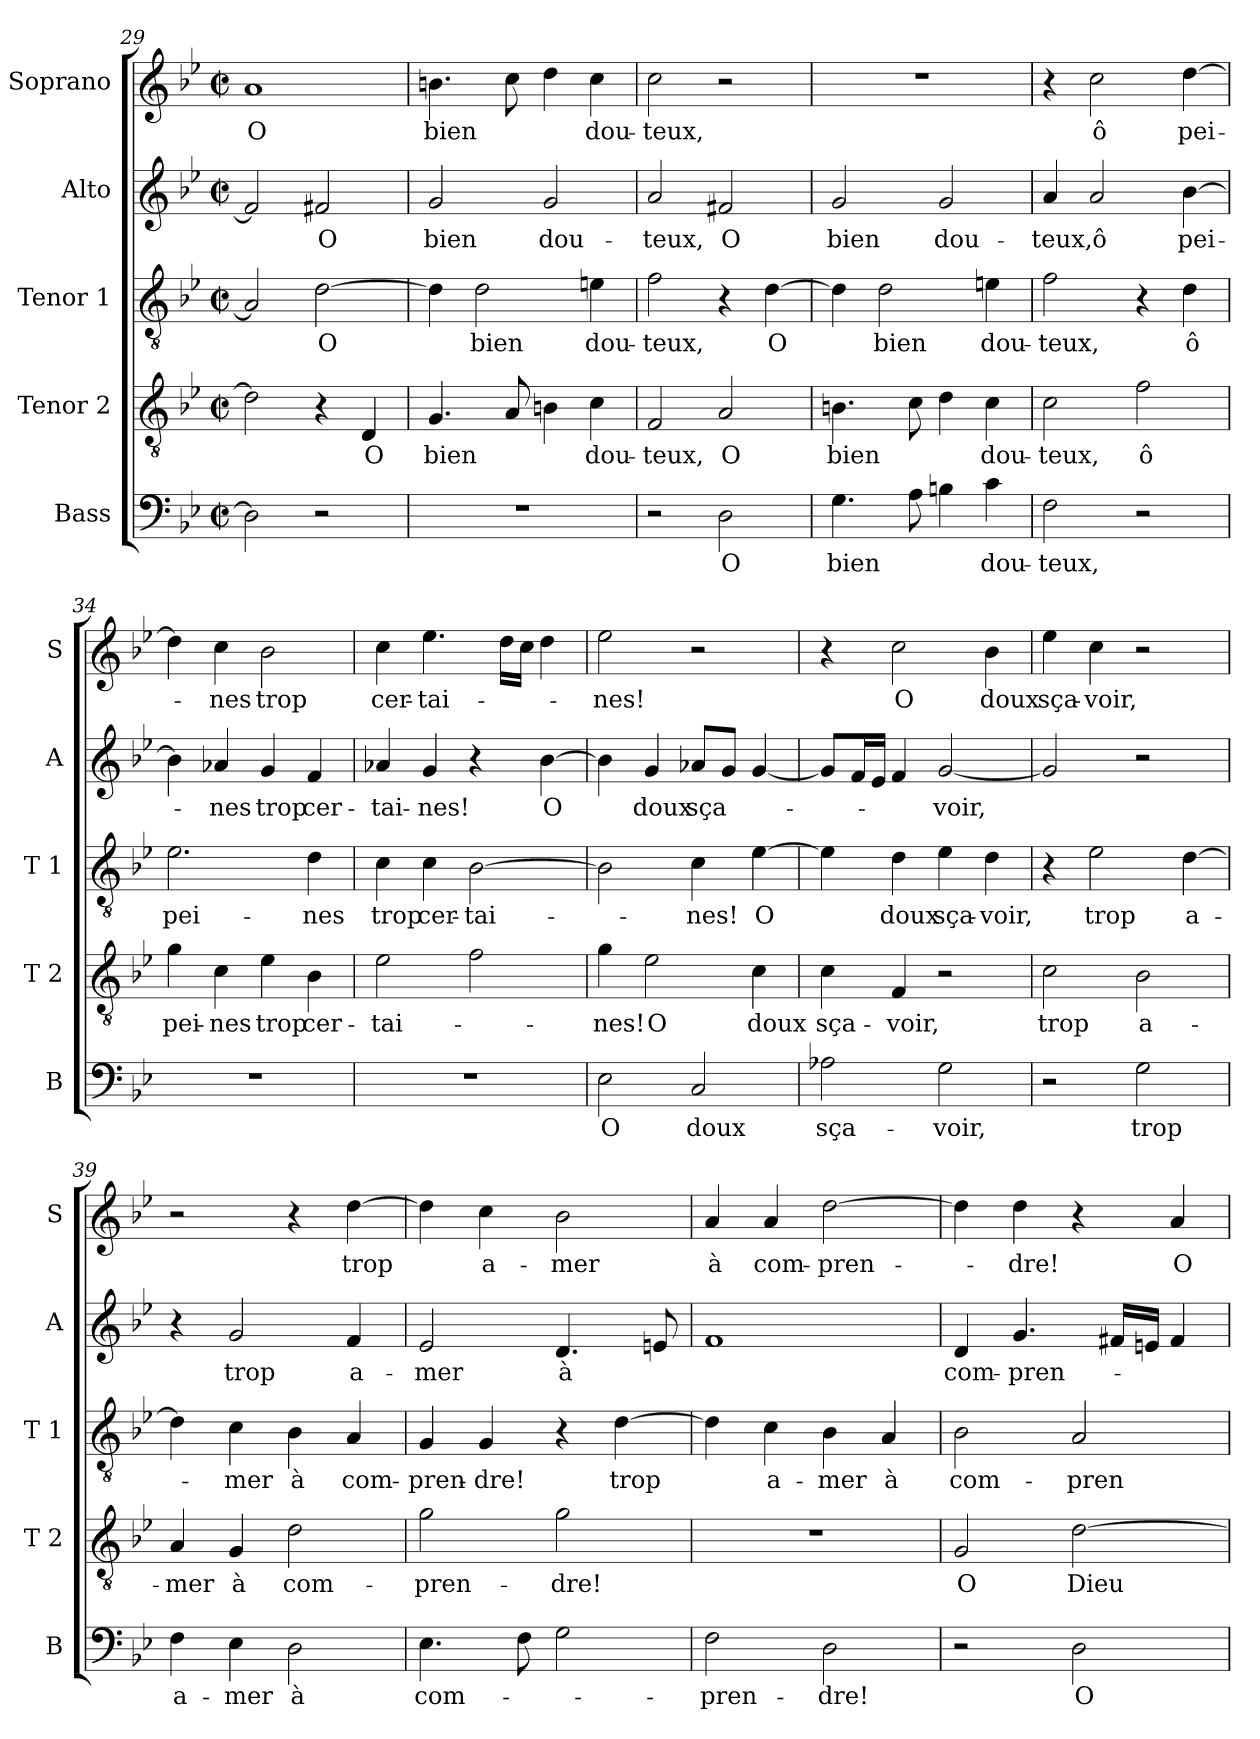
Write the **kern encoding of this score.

**kern	**text	**kern	**text	**kern	**text	**kern	**text	**kern	**text
*part5	*part5	*part4	*part4	*part3	*part3	*part2	*part2	*part1	*part1
*staff5	*staff5	*staff4	*staff4	*staff3	*staff3	*staff2	*staff2	*staff1	*staff1
*I"Bass	*	*I"Tenor 2	*	*I"Tenor 1	*	*I"Alto	*	*I"Soprano	*
*I'B	*	*I'T 2	*	*I'T 1	*	*I'A	*	*I'S	*
*clefF4	*	*clefGv2	*	*clefGv2	*	*clefG2	*	*clefG2	*
*k[b-e-]	*	*k[b-e-]	*	*k[b-e-]	*	*k[b-e-]	*	*k[b-e-]	*
*B-:	*	*B-:	*	*B-:	*	*B-:	*	*B-:	*
*M2/2	*	*M2/2	*	*M2/2	*	*M2/2	*	*M2/2	*
*met(c|)	*	*met(c|)	*	*met(c|)	*	*met(c|)	*	*met(c|)	*
=29	=29	=29	=29	=29	=29	=29	=29	=29	=29
!	!	!	!	!	!	!	!	!	!LO:LY:b
2D\]	.	2d\]	.	2A/]	.	2f#/]	.	1a	O
!	!	!	!	!	!LO:LY:b	!	!LO:LY:b	!	!
2r	.	4r	.	[2d\	O	2f#X/	O	.	.
!	!	!	!LO:LY:b	!	!	!	!	!	!
.	.	4D/	O	.	.	.	.	.	.
=30	=30	=30	=30	=30	=30	=30	=30	=30	=30
!	!	!	!LO:LY:b	!	!	!	!LO:LY:b	!	!LO:LY:b
1r	.	4.G/	bien	4d\]	.	2g/	bien	4.bn\	bien
!	!	!	!	!	!LO:LY:b	!	!	!	!
.	.	.	.	2d\	bien	.	.	.	.
.	.	8A/	.	.	.	.	.	8cc\	.
!	!	!	!	!	!	!	!LO:LY:b	!	!
.	.	4Bn\	.	.	.	2g/	dou-	4dd\	.
!	!	!	!LO:LY:b	!	!LO:LY:b	!	!	!	!LO:LY:b
.	.	4c\	dou-	4en\	dou-	.	.	4cc\	dou-
=31	=31	=31	=31	=31	=31	=31	=31	=31	=31
!	!	!	!LO:LY:b	!	!LO:LY:b	!	!LO:LY:b	!	!LO:LY:b
2r	.	2F/	-teux,	2f\	-teux,	2a/	-teux,	2cc\	-teux,
!	!LO:LY:b	!	!LO:LY:b	!	!	!	!LO:LY:b	!	!
2D\	O	2A/	O	4r	.	2f#X/	O	2r	.
!	!	!	!	!	!LO:LY:b	!	!	!	!
.	.	.	.	[4d\	O	.	.	.	.
!!LO:LB:g=z
=32	=32	=32	=32	=32	=32	=32	=32	=32	=32
!	!LO:LY:b	!	!LO:LY:b	!	!	!	!LO:LY:b	!	!
4.G\	bien	4.Bn\	bien	4d\]	.	2g/	bien	1r	.
!	!	!	!	!	!LO:LY:b	!	!	!	!
.	.	.	.	2d\	bien	.	.	.	.
8A\	.	8c\	.	.	.	.	.	.	.
!	!	!	!	!	!	!	!LO:LY:b	!	!
4Bn\	.	4d\	.	.	.	2g/	dou-	.	.
!	!LO:LY:b	!	!LO:LY:b	!	!LO:LY:b	!	!	!	!
4c\	dou-	4c\	dou-	4en\	dou-	.	.	.	.
=33	=33	=33	=33	=33	=33	=33	=33	=33	=33
!	!LO:LY:b	!	!LO:LY:b	!	!LO:LY:b	!	!LO:LY:b	!	!
2F\	-teux,	2c\	-teux,	2f\	-teux,	4a/	-teux,	4r	.
!	!	!	!	!	!	!	!LO:LY:b	!	!LO:LY:b
.	.	.	.	.	.	2a/	ô	2cc\	ô
!	!	!	!LO:LY:b	!	!	!	!	!	!
2r	.	2f\	ô	4r	.	.	.	.	.
!	!	!	!	!	!LO:LY:b	!	!LO:LY:b	!	!LO:LY:b
.	.	.	.	4d\	ô	[4b-\	pei-	[4dd\	pei-
=34	=34	=34	=34	=34	=34	=34	=34	=34	=34
!	!	!	!LO:LY:b	!	!LO:LY:b	!	!	!	!
1r	.	4g\	pei-	2.e-\	pei-	4b-\]	.	4dd\]	.
!	!	!	!LO:LY:b	!	!	!	!LO:LY:b	!	!LO:LY:b
.	.	4c\	-nes	.	.	4a-X/	-nes	4cc\	-nes
!	!	!	!LO:LY:b	!	!	!	!LO:LY:b	!	!LO:LY:b
.	.	4e-\	trop	.	.	4g/	trop	2b-\	trop
!	!	!	!LO:LY:b	!	!LO:LY:b	!	!LO:LY:b	!	!
.	.	4B-\	cer-	4d\	-nes	4f/	cer-	.	.
=35	=35	=35	=35	=35	=35	=35	=35	=35	=35
!	!	!	!LO:LY:b	!	!LO:LY:b	!	!LO:LY:b	!	!LO:LY:b
1r	.	2e-\	-tai-	4c\	trop	4a-X/	-tai-	4cc\	cer-
!	!	!	!	!	!LO:LY:b	!	!LO:LY:b	!	!LO:LY:b
.	.	.	.	4c\	cer-	4g/	-nes!	4.ee-\	-tai-
!	!	!	!	!	!LO:LY:b	!	!	!	!
.	.	2f\	.	[2B-\	-tai-	4r	.	.	.
.	.	.	.	.	.	.	.	16dd\LL	.
.	.	.	.	.	.	.	.	16cc\JJ	.
!	!	!	!	!	!	!	!LO:LY:b	!	!
.	.	.	.	.	.	[4b-\	O	4dd\	.
=36	=36	=36	=36	=36	=36	=36	=36	=36	=36
!	!LO:LY:b	!	!LO:LY:b	!	!	!	!	!	!LO:LY:b
2E-\	O	4g\	-nes!	2B-\]	.	4b-\]	.	2ee-\	-nes!
!	!	!	!LO:LY:b	!	!	!	!LO:LY:b	!	!
.	.	2e-\	O	.	.	4g/	doux	.	.
!	!LO:LY:b	!	!	!	!LO:LY:b	!	!LO:LY:b	!	!
2C/	doux	.	.	4c\	-nes!	8a-X/L	sça-	2r	.
.	.	.	.	.	.	8g/J	.	.	.
!	!	!	!LO:LY:b	!	!LO:LY:b	!	!	!	!
.	.	4c\	doux	[4e-\	O	[4g/	.	.	.
!!LO:LB:g=z
=37	=37	=37	=37	=37	=37	=37	=37	=37	=37
!	!LO:LY:b	!	!LO:LY:b	!	!	!	!	!	!
2A-X\	sça-	4c\	sça-	4e-\]	.	8g/L]	.	4r	.
.	.	.	.	.	.	16f/L	.	.	.
.	.	.	.	.	.	16e-/JJ	.	.	.
!	!	!	!LO:LY:b	!	!LO:LY:b	!	!	!	!LO:LY:b
.	.	4F/	-voir,	4d\	doux	4f/	.	2cc\	O
!	!LO:LY:b	!	!	!	!LO:LY:b	!	!LO:LY:b	!	!
2G\	-voir,	2r	.	4e-\	sça-	[2g/	-voir,	.	.
!	!	!	!	!	!LO:LY:b	!	!	!	!LO:LY:b
.	.	.	.	4d\	-voir,	.	.	4b-\	doux
=38	=38	=38	=38	=38	=38	=38	=38	=38	=38
!	!	!	!LO:LY:b	!	!	!	!	!	!LO:LY:b
2r	.	2c\	trop	4r	.	2g/]	.	4ee-\	sça-
!	!	!	!	!	!LO:LY:b	!	!	!	!LO:LY:b
.	.	.	.	2e-\	trop	.	.	4cc\	-voir,
!	!LO:LY:b	!	!LO:LY:b	!	!	!	!	!	!
2G\	trop	2B-\	a-	.	.	2r	.	2r	.
!	!	!	!	!	!LO:LY:b	!	!	!	!
.	.	.	.	[4d\	a-	.	.	.	.
=39	=39	=39	=39	=39	=39	=39	=39	=39	=39
!	!LO:LY:b	!	!LO:LY:b	!	!	!	!	!	!
4F\	a-	4A/	-mer	4d\]	.	4r	.	2r	.
!	!LO:LY:b	!	!LO:LY:b	!	!LO:LY:b	!	!LO:LY:b	!	!
4E-\	-mer	4G/	à	4c\	-mer	2g/	trop	.	.
!	!LO:LY:b	!	!LO:LY:b	!	!LO:LY:b	!	!	!	!
2D\	à	2d\	com-	4B-\	à	.	.	4r	.
!	!	!	!	!	!LO:LY:b	!	!LO:LY:b	!	!LO:LY:b
.	.	.	.	4A/	com-	4f/	a-	[4dd\	trop
=40	=40	=40	=40	=40	=40	=40	=40	=40	=40
!	!LO:LY:b	!	!LO:LY:b	!	!LO:LY:b	!	!LO:LY:b	!	!
4.E-\	com-	2g\	-pren-	4G/	-pren-	2e-/	-mer	4dd\]	.
!	!	!	!	!	!LO:LY:b	!	!	!	!LO:LY:b
.	.	.	.	4G/	-dre!	.	.	4cc\	a-
8F\	.	.	.	.	.	.	.	.	.
!	!	!	!LO:LY:b	!	!	!	!LO:LY:b	!	!LO:LY:b
2G\	.	2g\	-dre!	4r	.	4.d/	à	2b-\	-mer
!	!	!	!	!	!LO:LY:b	!	!	!	!
.	.	.	.	[4d\	trop	.	.	.	.
.	.	.	.	.	.	8en/	.	.	.
=41	=41	=41	=41	=41	=41	=41	=41	=41	=41
!	!LO:LY:b	!	!	!	!	!	!	!	!LO:LY:b
2F\	-pren-	1r	.	4d\]	.	1f	.	4a/	à
!	!	!	!	!	!LO:LY:b	!	!	!	!LO:LY:b
.	.	.	.	4c\	a-	.	.	4a/	com-
!	!LO:LY:b	!	!	!	!LO:LY:b	!	!	!	!LO:LY:b
2D\	-dre!	.	.	4B-\	-mer	.	.	[2dd\	-pren-
!	!	!	!	!	!LO:LY:b	!	!	!	!
.	.	.	.	4A/	à	.	.	.	.
!!LO:PB:g=z
=42	=42	=42	=42	=42	=42	=42	=42	=42	=42
!	!	!	!LO:LY:b	!	!LO:LY:b	!	!LO:LY:b	!	!
2r	.	2G/	O	2B-\	com-	4d/	com-	4dd\]	.
!	!	!	!	!	!	!	!LO:LY:b	!	!LO:LY:b
.	.	.	.	.	.	4.g/	-pren-	4dd\	-dre!
!	!LO:LY:b	!	!LO:LY:b	!	!LO:LY:b	!	!	!	!
2D\	O	[2d\	Dieu	2A/	-pren-	.	.	4r	.
.	.	.	.	.	.	16f#X/LL	.	.	.
.	.	.	.	.	.	16en/JJ	.	.	.
!	!	!	!	!	!	!	!	!	!LO:LY:b
.	.	.	.	.	.	4f#/	.	4a/	O
=	=	=	=	=	=	=	=	=	=
*-	*-	*-	*-	*-	*-	*-	*-	*-	*-
